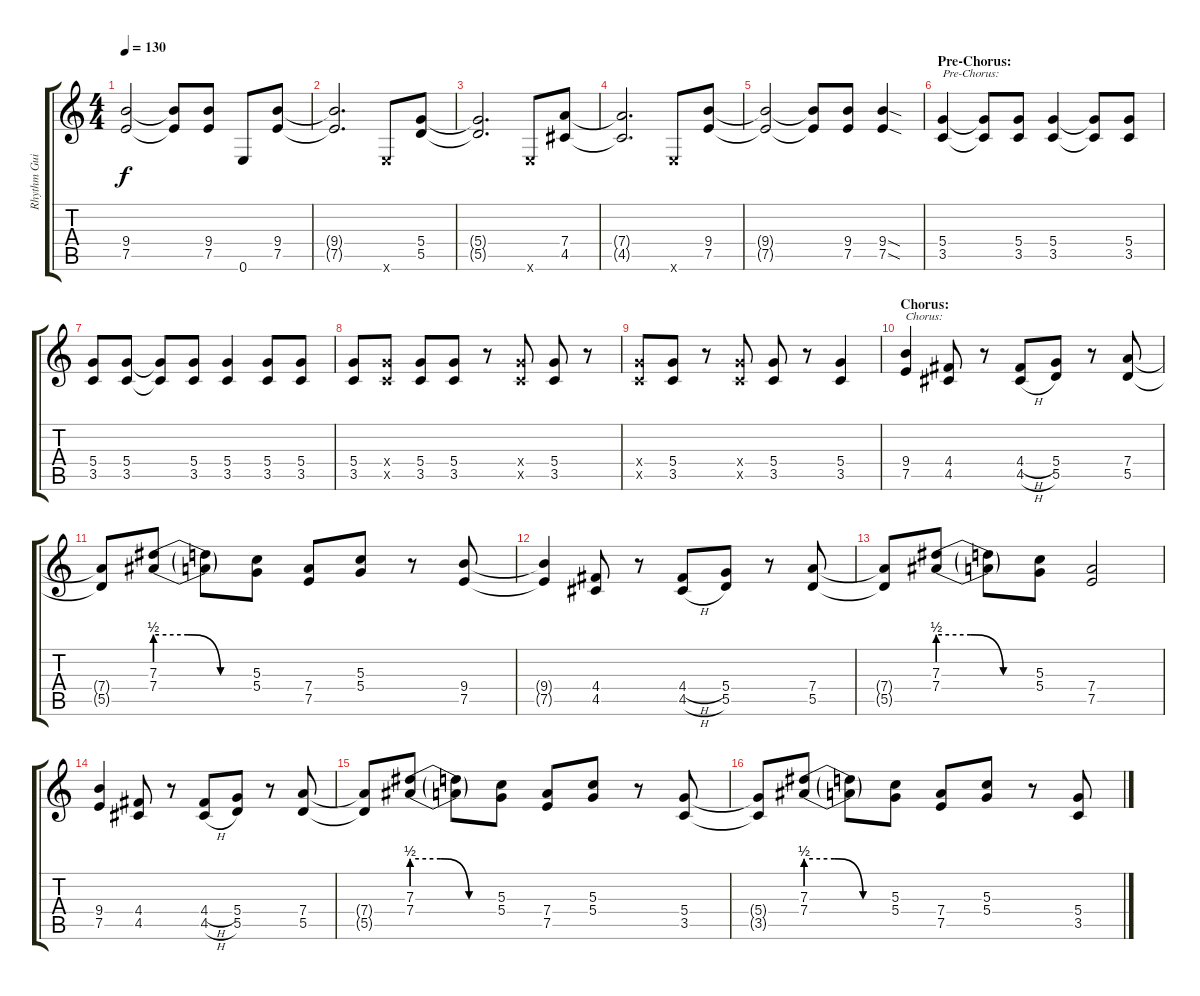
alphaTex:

\track ("Rhythm Guitar" "Rhythm Gui") {instrument distortionguitar}
\staff {score tabs}
\tuning (E4 B3 G3 D3 A2 E2) {hide}
\ts (4 4)
\tempo 130
\clef g2
\ks c
(9.4{t} 7.5{t}).2{dy f} (9.4{t} 7.5{t}).8 (9.4 7.5).8 0.6.8 (9.4 7.5).8 |
(9.4{t} 7.5{t}).2{d} 0.6{x}.8 (5.4 5.5).8 |
(5.4{t} 5.5{t}).2{d} 0.6{x}.8 (7.4 4.5).8 |
(7.4{t} 4.5{t}).2{d} 0.6{x}.8 (9.4 7.5).8 |
(9.4{t} 7.5{t}).2 (9.4{t} 7.5{t}).8 (9.4 7.5).8 (9.4{sod} 7.5{sod}).4 |
\section ("" "Pre-Chorus:")
(5.4 3.5).4{txt "Pre-Chorus:"} (5.4{t} 3.5{t}).8 (5.4 3.5).8 (5.4 3.5).4 (5.4{t} 3.5{t}).8 (5.4 3.5).8 |
(5.4 3.5).8 (5.4 3.5).8 (5.4{t} 3.5{t}).8 (5.4 3.5).8 (5.4 3.5).4 (5.4 3.5).8 (5.4 3.5).8 |
(5.4 3.5).8 (5.4{x} 3.5{x}).8 (5.4 3.5).8 (5.4 3.5).8 r.8 (5.4{x} 3.5{x}).8 (5.4 3.5).8 r.8 |
(5.4{x} 3.5{x}).8 (5.4 3.5).8 r.8 (5.4{x} 3.5{x}).8 (5.4 3.5).8 r.8 (5.4 3.5).4 |
\section ("" "Chorus:")
(9.4 7.5).4{txt "Chorus:"} (4.4 4.5).8 r.8 (4.4{h} 4.5{h}).8 (5.4 5.5).8 r.8 (7.4 5.5).8 |
(7.4{t} 5.5{t}).8 (7.3{be (custom 0 2 20 2 40 0 60 0)} 7.4{be (custom 0 2 20 2 40 0 60 0)}).8 (7.3{t} 7.4{t}).8 (5.3 5.4).8 (7.4 7.5).8 (5.3 5.4).8 r.8 (9.4 7.5).8 |
(9.4{t} 7.5{t}).4 (4.4 4.5).8 r.8 (4.4{h} 4.5{h}).8 (5.4 5.5).8 r.8 (7.4 5.5).8 |
(7.4{t} 5.5{t}).8 (7.3{be (custom 0 2 20 2 40 0 60 0)} 7.4{be (custom 0 2 20 2 40 0 60 0)}).8 (7.3{t} 7.4{t}).8 (5.3 5.4).8 (7.4 7.5).2 |
(9.4 7.5).4 (4.4 4.5).8 r.8 (4.4{h} 4.5{h}).8 (5.4 5.5).8 r.8 (7.4 5.5).8 |
(7.4{t} 5.5{t}).8 (7.3{be (custom 0 2 20 2 40 0 60 0)} 7.4{be (custom 0 2 20 2 40 0 60 0)}).8 (7.3{t} 7.4{t}).8 (5.3 5.4).8 (7.4 7.5).8 (5.3 5.4).8 r.8 (5.4 3.5).8 |
(5.4{t} 3.5{t}).8 (7.3{be (custom 0 2 20 2 40 0 60 0)} 7.4{be (custom 0 2 20 2 40 0 60 0)}).8 (7.3{t} 7.4{t}).8 (5.3 5.4).8 (7.4 7.5).8 (5.3 5.4).8 r.8 (5.4 3.5).8
